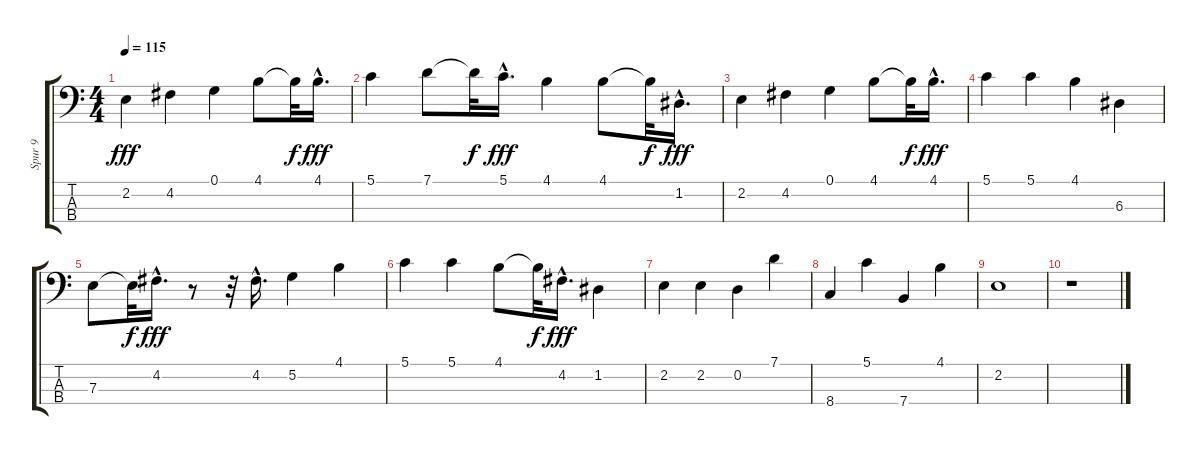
\track ("Spur 9" "Spur 9") {instrument acousticbass}
\staff {score tabs}
\tuning (G2 D2 A1 E1) {hide}
\ts (4 4)
\tempo 115
\clef f4
\ks c
2.2.4{dy fff} 4.2.4 0.1.4 4.1.8 4.1{t}.32{dy f} 4.1{hac}.16{d dy fff} |
5.1.4 7.1.8 7.1{t}.32{dy f} 5.1{hac}.16{d dy fff} 4.1.4 4.1.8 4.1{t}.32{dy f} 1.2{hac}.16{d dy fff} |
2.2.4 4.2.4 0.1.4 4.1.8 4.1{t}.32{dy f} 4.1{hac}.16{d dy fff} |
5.1.4 5.1.4 4.1.4 6.3.4 |
7.3.8 7.3{t}.32{dy f} 4.2{hac}.16{d dy fff} r.8 r.32 4.2{hac}.16{d} 5.2.4 4.1.4 |
5.1.4 5.1.4 4.1.8 4.1{t}.32{dy f} 4.2{hac}.16{d dy fff} 1.2.4 |
2.2.4 2.2.4 0.2.4 7.1.4 |
8.4.4 5.1.4 7.4.4 4.1.4 |
2.2.1 |
r.1
